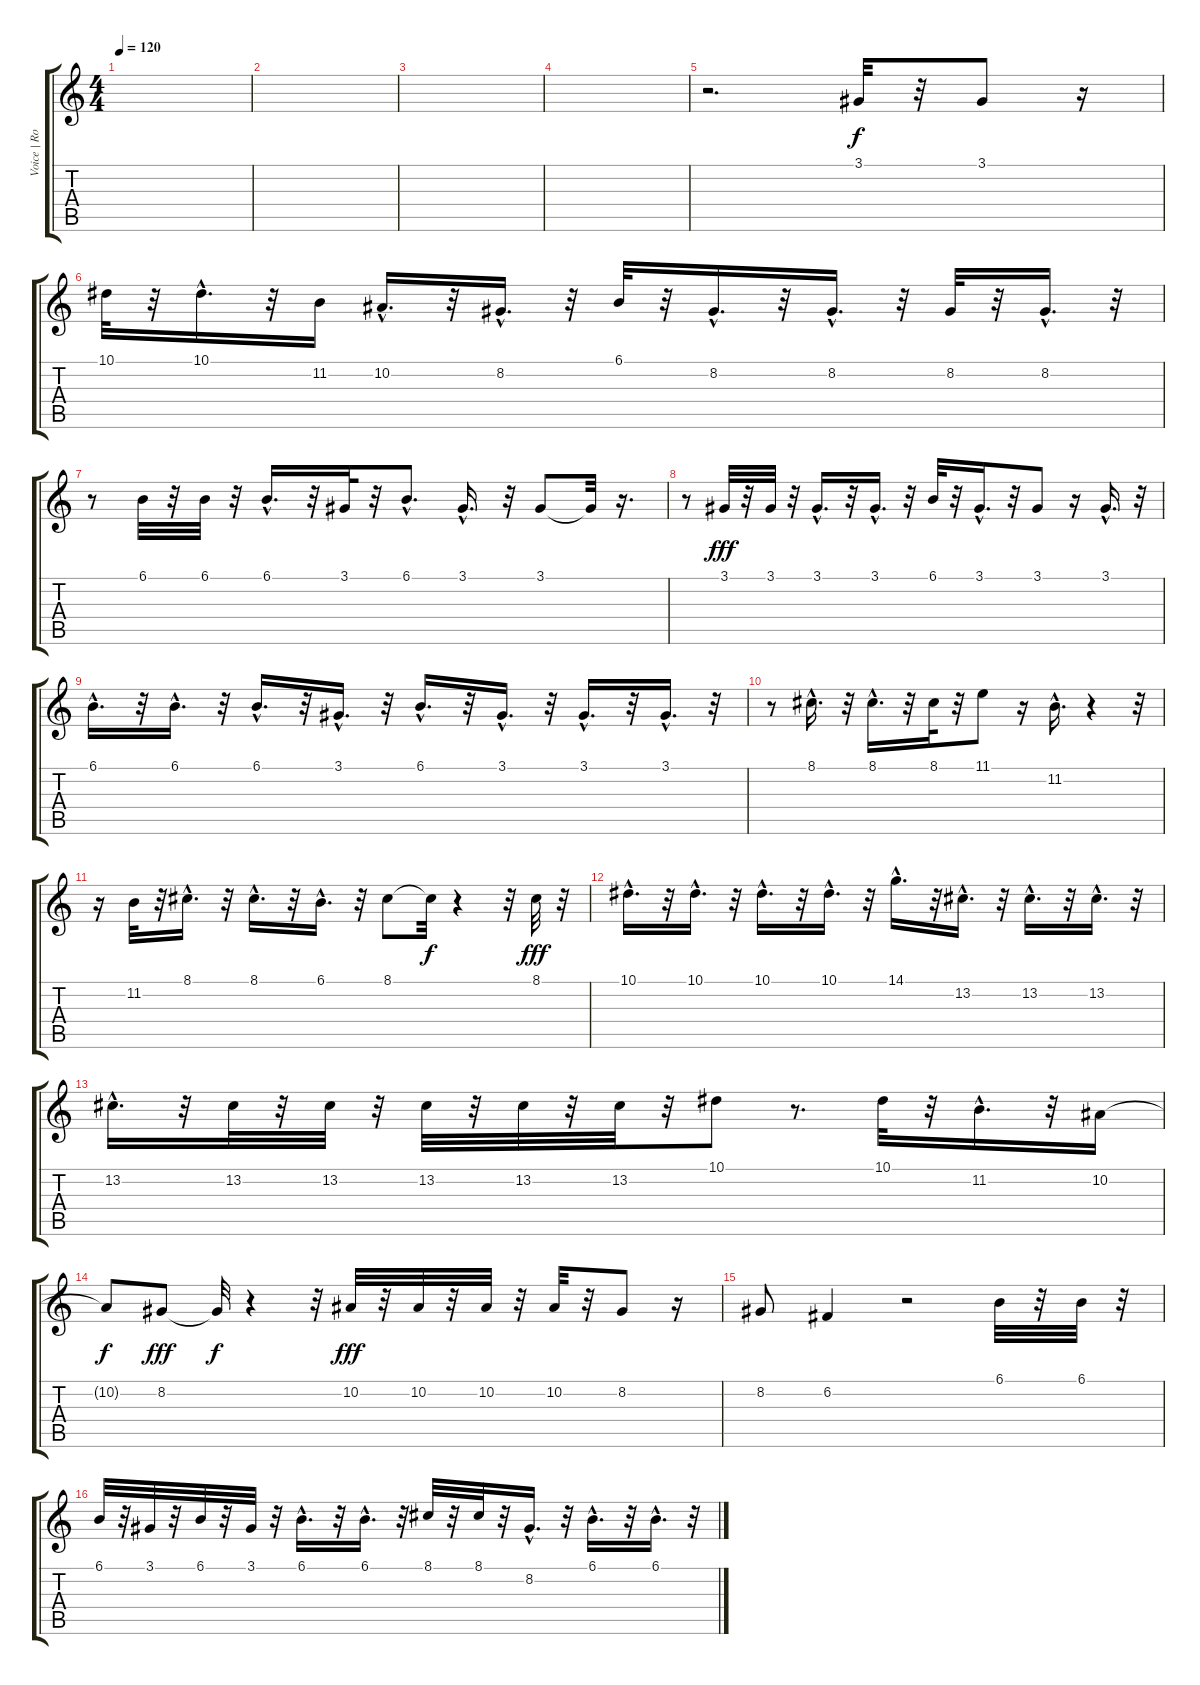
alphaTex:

\track ("Voice | Rocket Queen" "Voice | Ro") {instrument lead6voice}
\staff {score tabs}
\tuning (F4 C4 Ab3 Db3 Bb2 F2) {hide}
\ts (4 4)
\tempo 120
\clef g2
\ks c
|
|
|
|
r.2{d} 3.1.32 r.32 3.1.8 r.16 |
10.1.32 r.32 10.1{hac}.16{d} r.32 11.2.16 10.2{hac}.16{d} r.32 8.2{hac}.16{d} r.32 6.1.32 r.32 8.2{hac}.16{d} r.32 8.2{hac}.16{d} r.32 8.2.32 r.32 8.2{hac}.16{d} r.32 |
r.8 6.1.32 r.32 6.1.32 r.32 6.1{hac}.16{d} r.32 3.1.32 r.32 6.1{hac}.8{d} 3.1{hac}.16{d} r.32 3.1.8 3.1{t}.32{dy f} r.16{d} |
r.8 3.1.32{dy fff} r.32 3.1.32 r.32 3.1{hac}.16{d} r.32 3.1{hac}.16{d} r.32 6.1.32 r.32 3.1{hac}.16{d} r.32 3.1.8 r.16 3.1{hac}.16{d} r.32 |
6.1{hac}.16{d} r.32 6.1{hac}.16{d} r.32 6.1{hac}.16{d} r.32 3.1{hac}.16{d} r.32 6.1{hac}.16{d} r.32 3.1{hac}.16{d} r.32 3.1{hac}.16{d} r.32 3.1{hac}.16{d} r.32 |
r.8 8.1{hac}.16{d} r.32 8.1{hac}.16{d} r.32 8.1.32 r.32 11.1.8 r.16 11.2{hac}.16{d} r.4 r.32 |
r.16 11.2.32 r.32 8.1{hac}.16{d} r.32 8.1{hac}.16{d} r.32 6.1{hac}.16{d} r.32 8.1.8 8.1{t}.32{dy f} r.4 r.32 8.1.32{dy fff} r.32 |
10.1{hac}.16{d} r.32 10.1{hac}.16{d} r.32 10.1{hac}.16{d} r.32 10.1{hac}.16{d} r.32 14.1{hac}.16{d} r.32 13.2{hac}.16{d} r.32 13.2{hac}.16{d} r.32 13.2{hac}.16{d} r.32 |
13.2{hac}.16{d} r.32 13.2.32 r.32 13.2.32 r.32 13.2.32 r.32 13.2.32 r.32 13.2.32 r.32 10.1.8 r.8{d} 10.1.32 r.32 11.2{hac}.16{d} r.32 10.2.16 |
10.2{t}.8{dy f} 8.2.8{dy fff} 8.2{t}.32{dy f} r.4 r.32 10.2.32{dy fff} r.32 10.2.32 r.32 10.2.32 r.32 10.2.32 r.32 8.2.8 r.16 |
8.2.8 6.2.4 r.2 6.1.32 r.32 6.1.32 r.32 |
6.1.32 r.32 3.1.32 r.32 6.1.32 r.32 3.1.32 r.32 6.1{hac}.16{d} r.32 6.1{hac}.16{d} r.32 8.1.32 r.32 8.1.32 r.32 8.2{hac}.16{d} r.32 6.1{hac}.16{d} r.32 6.1{hac}.16{d} r.32
